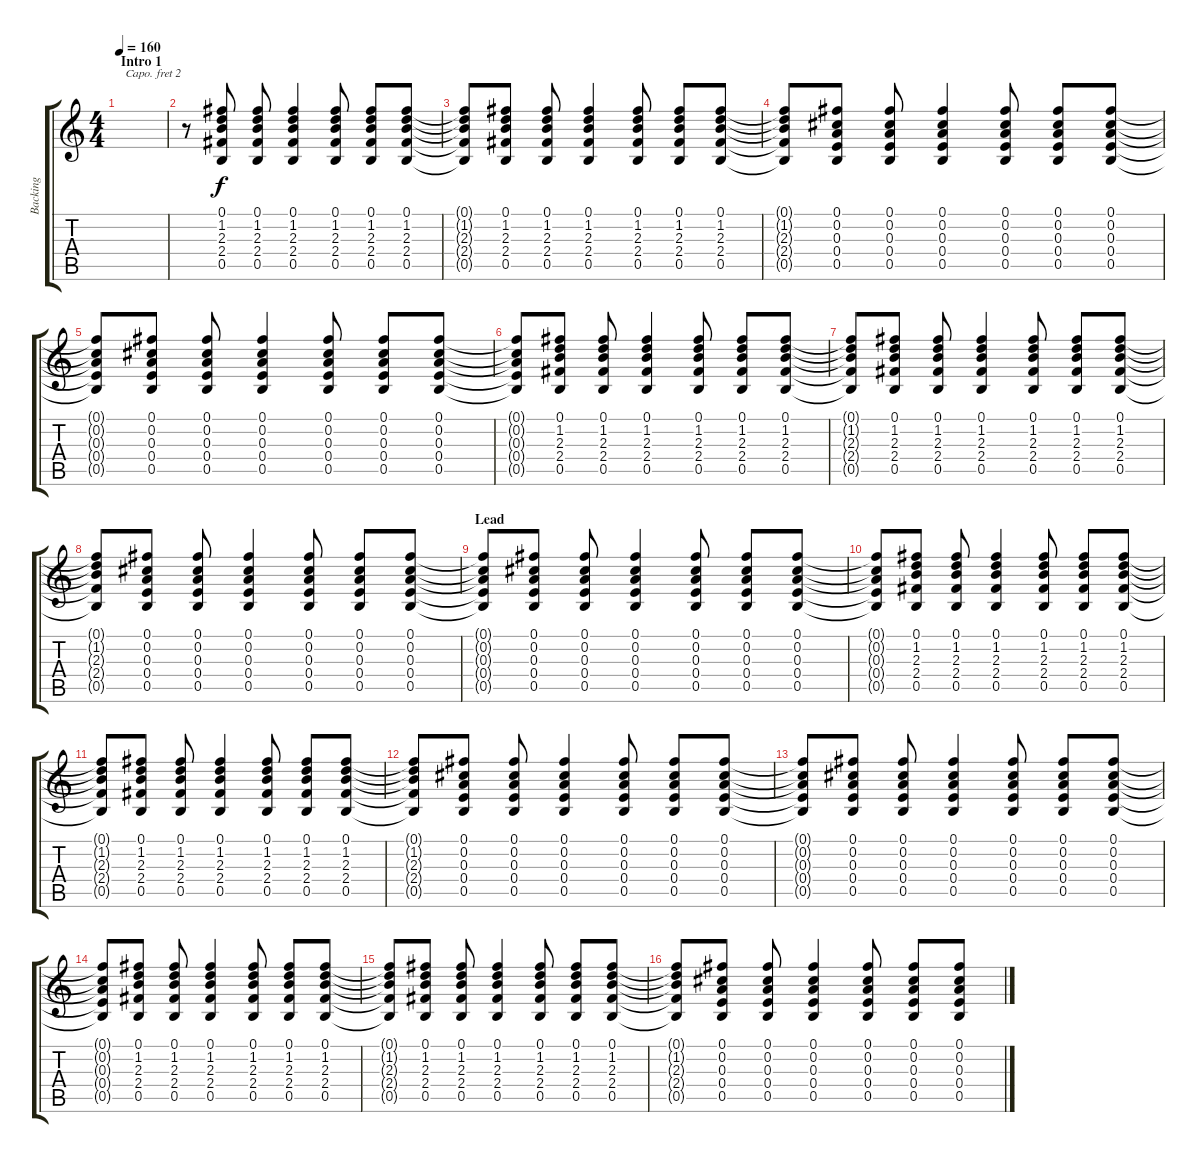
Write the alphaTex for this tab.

\track ("Backing" "Backing") {instrument acousticguitarnylon}
\staff {score tabs}
\capo 2
\tuning (E4 B3 G3 D3 A2 E2) {hide}
\ts (4 4)
\section ("" "Intro 1")
\tempo 160
\tempo 100
\tempo 160
\clef g2
\ks c
|
r.8 (0.1 1.2 2.3 2.4 0.5).8 (0.1 1.2 2.3 2.4 0.5).8 (0.1 1.2 2.3 2.4 0.5).4 (0.1 1.2 2.3 2.4 0.5).8 (0.1 1.2 2.3 2.4 0.5).8 (0.1 1.2 2.3 2.4 0.5).8 |
(0.1{t} 1.2{t} 2.3{t} 2.4{t} 0.5{t}).8 (0.1 1.2 2.3 2.4 0.5).8 (0.1 1.2 2.3 2.4 0.5).8 (0.1 1.2 2.3 2.4 0.5).4 (0.1 1.2 2.3 2.4 0.5).8 (0.1 1.2 2.3 2.4 0.5).8 (0.1 1.2 2.3 2.4 0.5).8 |
(0.1{t} 1.2{t} 2.3{t} 2.4{t} 0.5{t}).8 (0.1 0.2 0.3 0.4 0.5).8 (0.1 0.2 0.3 0.4 0.5).8 (0.1 0.2 0.3 0.4 0.5).4 (0.1 0.2 0.3 0.4 0.5).8 (0.1 0.2 0.3 0.4 0.5).8 (0.1 0.2 0.3 0.4 0.5).8 |
(0.1{t} 0.2{t} 0.3{t} 0.4{t} 0.5{t}).8 (0.1 0.2 0.3 0.4 0.5).8 (0.1 0.2 0.3 0.4 0.5).8 (0.1 0.2 0.3 0.4 0.5).4 (0.1 0.2 0.3 0.4 0.5).8 (0.1 0.2 0.3 0.4 0.5).8 (0.1 0.2 0.3 0.4 0.5).8 |
(0.1{t} 0.2{t} 0.3{t} 0.4{t} 0.5{t}).8 (0.1 1.2 2.3 2.4 0.5).8 (0.1 1.2 2.3 2.4 0.5).8 (0.1 1.2 2.3 2.4 0.5).4 (0.1 1.2 2.3 2.4 0.5).8 (0.1 1.2 2.3 2.4 0.5).8 (0.1 1.2 2.3 2.4 0.5).8 |
(0.1{t} 1.2{t} 2.3{t} 2.4{t} 0.5{t}).8 (0.1 1.2 2.3 2.4 0.5).8 (0.1 1.2 2.3 2.4 0.5).8 (0.1 1.2 2.3 2.4 0.5).4 (0.1 1.2 2.3 2.4 0.5).8 (0.1 1.2 2.3 2.4 0.5).8 (0.1 1.2 2.3 2.4 0.5).8 |
(0.1{t} 1.2{t} 2.3{t} 2.4{t} 0.5{t}).8 (0.1 0.2 0.3 0.4 0.5).8 (0.1 0.2 0.3 0.4 0.5).8 (0.1 0.2 0.3 0.4 0.5).4 (0.1 0.2 0.3 0.4 0.5).8 (0.1 0.2 0.3 0.4 0.5).8 (0.1 0.2 0.3 0.4 0.5).8 |
\section ("" "Lead")
(0.1{t} 0.2{t} 0.3{t} 0.4{t} 0.5{t}).8 (0.1 0.2 0.3 0.4 0.5).8 (0.1 0.2 0.3 0.4 0.5).8 (0.1 0.2 0.3 0.4 0.5).4 (0.1 0.2 0.3 0.4 0.5).8 (0.1 0.2 0.3 0.4 0.5).8 (0.1 0.2 0.3 0.4 0.5).8 |
(0.1{t} 0.2{t} 0.3{t} 0.4{t} 0.5{t}).8 (0.1 1.2 2.3 2.4 0.5).8 (0.1 1.2 2.3 2.4 0.5).8 (0.1 1.2 2.3 2.4 0.5).4 (0.1 1.2 2.3 2.4 0.5).8 (0.1 1.2 2.3 2.4 0.5).8 (0.1 1.2 2.3 2.4 0.5).8 |
(0.1{t} 1.2{t} 2.3{t} 2.4{t} 0.5{t}).8 (0.1 1.2 2.3 2.4 0.5).8 (0.1 1.2 2.3 2.4 0.5).8 (0.1 1.2 2.3 2.4 0.5).4 (0.1 1.2 2.3 2.4 0.5).8 (0.1 1.2 2.3 2.4 0.5).8 (0.1 1.2 2.3 2.4 0.5).8 |
(0.1{t} 1.2{t} 2.3{t} 2.4{t} 0.5{t}).8 (0.1 0.2 0.3 0.4 0.5).8 (0.1 0.2 0.3 0.4 0.5).8 (0.1 0.2 0.3 0.4 0.5).4 (0.1 0.2 0.3 0.4 0.5).8 (0.1 0.2 0.3 0.4 0.5).8 (0.1 0.2 0.3 0.4 0.5).8 |
(0.1{t} 0.2{t} 0.3{t} 0.4{t} 0.5{t}).8 (0.1 0.2 0.3 0.4 0.5).8 (0.1 0.2 0.3 0.4 0.5).8 (0.1 0.2 0.3 0.4 0.5).4 (0.1 0.2 0.3 0.4 0.5).8 (0.1 0.2 0.3 0.4 0.5).8 (0.1 0.2 0.3 0.4 0.5).8 |
(0.1{t} 0.2{t} 0.3{t} 0.4{t} 0.5{t}).8 (0.1 1.2 2.3 2.4 0.5).8 (0.1 1.2 2.3 2.4 0.5).8 (0.1 1.2 2.3 2.4 0.5).4 (0.1 1.2 2.3 2.4 0.5).8 (0.1 1.2 2.3 2.4 0.5).8 (0.1 1.2 2.3 2.4 0.5).8 |
(0.1{t} 1.2{t} 2.3{t} 2.4{t} 0.5{t}).8 (0.1 1.2 2.3 2.4 0.5).8 (0.1 1.2 2.3 2.4 0.5).8 (0.1 1.2 2.3 2.4 0.5).4 (0.1 1.2 2.3 2.4 0.5).8 (0.1 1.2 2.3 2.4 0.5).8 (0.1 1.2 2.3 2.4 0.5).8 |
(0.1{t} 1.2{t} 2.3{t} 2.4{t} 0.5{t}).8 (0.1 0.2 0.3 0.4 0.5).8 (0.1 0.2 0.3 0.4 0.5).8 (0.1 0.2 0.3 0.4 0.5).4 (0.1 0.2 0.3 0.4 0.5).8 (0.1 0.2 0.3 0.4 0.5).8 (0.1 0.2 0.3 0.4 0.5).8
